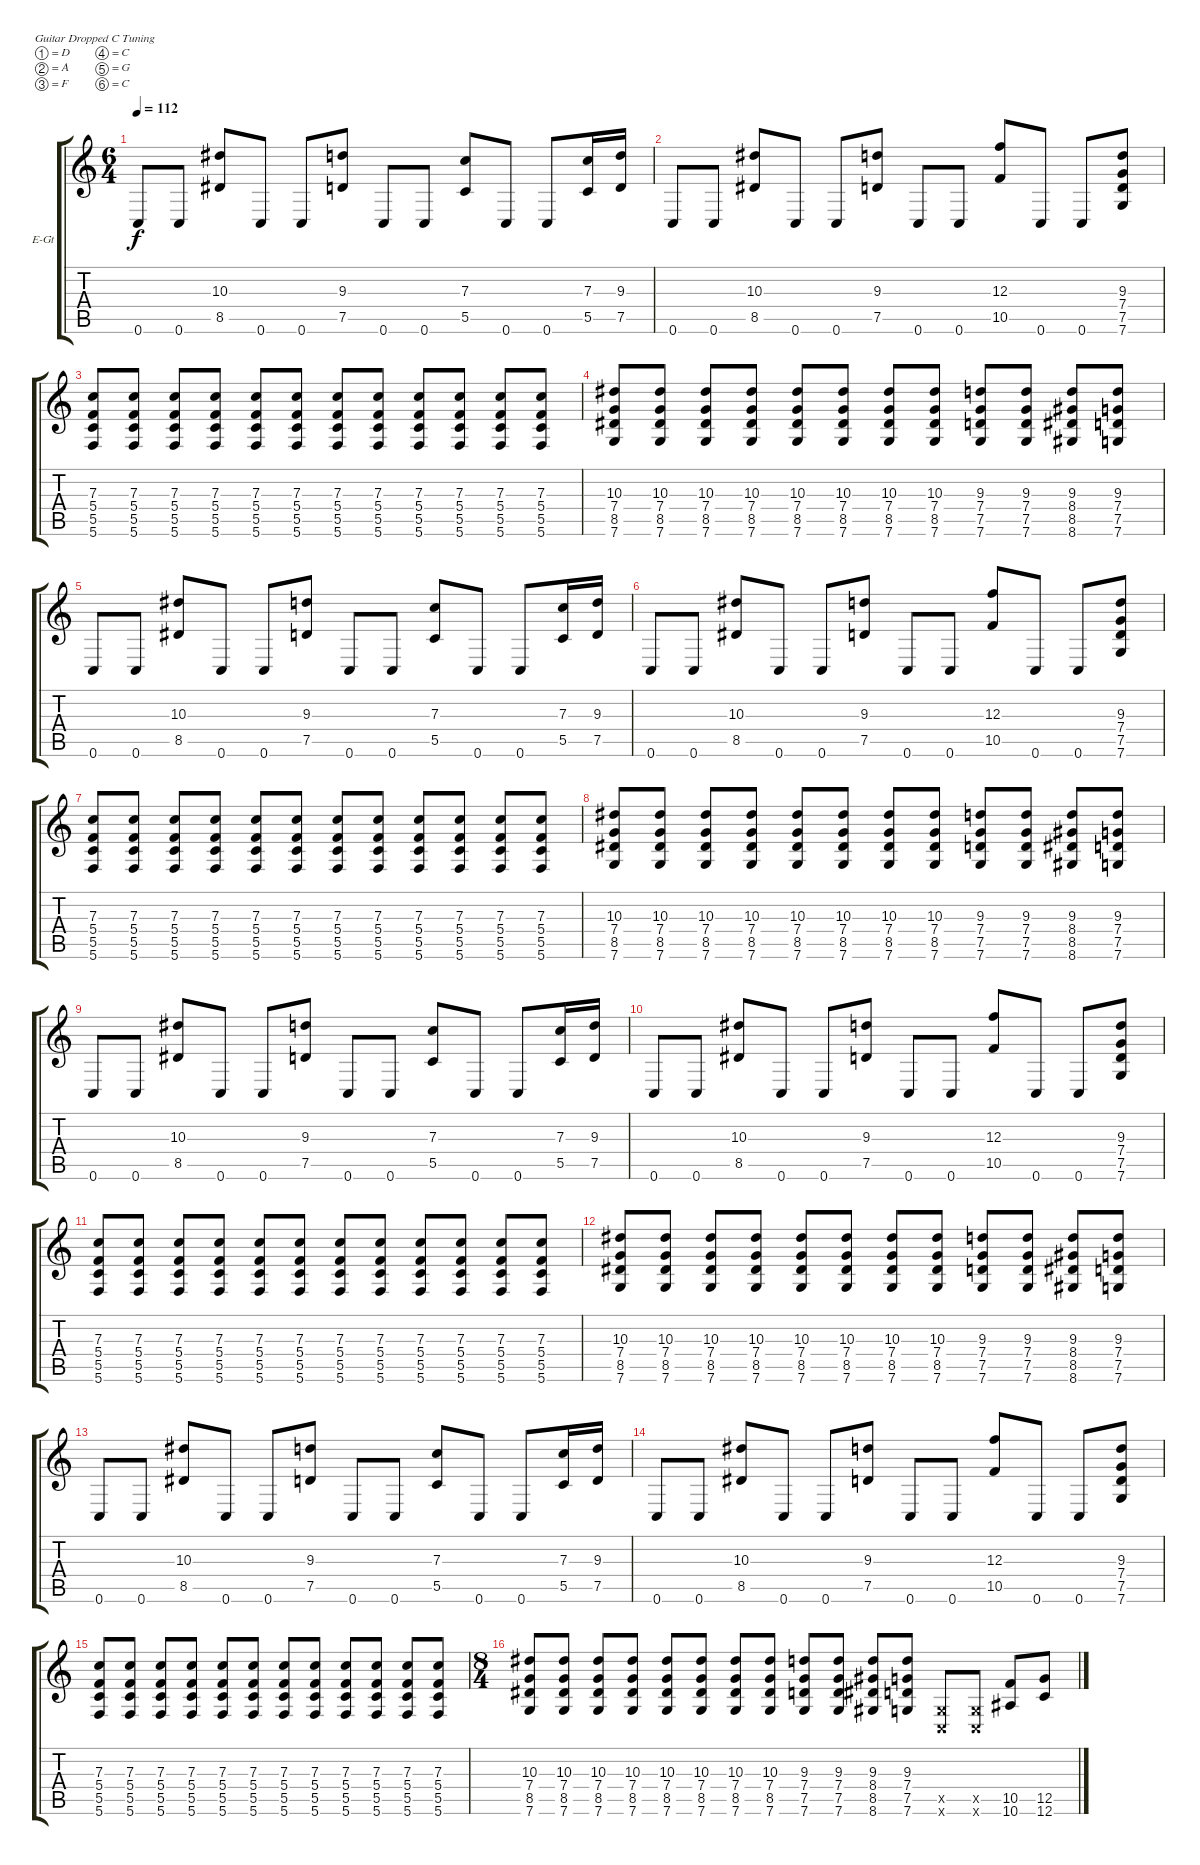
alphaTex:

\defaultSystemsLayout 4
\bracketExtendMode groupsimilarinstruments
\firstSystemTrackNameOrientation horizontal
\otherSystemsTrackNameOrientation horizontal
\track ("Adam - Lead" "E-Gt") {instrument distortionguitar}
\staff {score tabs}
\tuning (D4 A3 F3 C3 G2 C2)
\ts (6 4)
\tempo 112
\clef g2
\scale
0.333333
\ks c
0.6.8{dy f} 0.6.8 (8.5 10.3).8 0.6.8 0.6.8 (7.5 9.3).8 0.6.8 0.6.8 (5.5 7.3).8 0.6.8 0.6.8 (5.5 7.3).16 (7.5 9.3).16 |
\scale
0.333333 0.6.8 0.6.8 (8.5 10.3).8 0.6.8 0.6.8 (7.5 9.3).8 0.6.8 0.6.8 (10.5 12.3).8 0.6.8 0.6.8 (7.6 7.5 7.4 9.3).8 |
\scale
0.333333 (5.6 5.5 5.4 7.3).8 (5.6 5.5 5.4 7.3).8 (5.6 7.3 5.4 5.5).8 (5.6 7.3 5.4 5.5).8 (5.6 7.3 5.4 5.5).8 (5.6 7.3 5.4 5.5).8 (5.6 7.3 5.4 5.5).8 (5.6 7.3 5.4 5.5).8 (5.6 7.3 5.4 5.5).8 (5.6 7.3 5.4 5.5).8 (5.6 7.3 5.4 5.5).8 (5.6 7.3 5.4 5.5).8 |
\scale
0.333333 (7.6 8.5 7.4 10.3).8 (7.6 8.5 7.4 10.3).8 (7.6 8.5 7.4 10.3).8 (7.6 8.5 7.4 10.3).8 (7.6 8.5 7.4 10.3).8 (7.6 8.5 7.4 10.3).8 (7.6 8.5 7.4 10.3).8 (7.6 8.5 7.4 10.3).8 (7.6 7.5 7.4 9.3).8 (7.6 7.5 7.4 9.3).8 (8.6 8.5 8.4 9.3).8 (7.6 7.5 7.4 9.3).8 |
0.6.8 0.6.8 (8.5 10.3).8 0.6.8 0.6.8 (7.5 9.3).8 0.6.8 0.6.8 (5.5 7.3).8 0.6.8 0.6.8 (5.5 7.3).16 (7.5 9.3).16 |
0.6.8 0.6.8 (8.5 10.3).8 0.6.8 0.6.8 (7.5 9.3).8 0.6.8 0.6.8 (10.5 12.3).8 0.6.8 0.6.8 (7.6 7.5 7.4 9.3).8 |
(5.6 5.5 5.4 7.3).8 (5.6 5.5 5.4 7.3).8 (5.6 7.3 5.4 5.5).8 (5.6 7.3 5.4 5.5).8 (5.6 7.3 5.4 5.5).8 (5.6 7.3 5.4 5.5).8 (5.6 7.3 5.4 5.5).8 (5.6 7.3 5.4 5.5).8 (5.6 7.3 5.4 5.5).8 (5.6 7.3 5.4 5.5).8 (5.6 7.3 5.4 5.5).8 (5.6 7.3 5.4 5.5).8 |
(7.6 8.5 7.4 10.3).8 (7.6 8.5 7.4 10.3).8 (7.6 8.5 7.4 10.3).8 (7.6 8.5 7.4 10.3).8 (7.6 8.5 7.4 10.3).8 (7.6 8.5 7.4 10.3).8 (7.6 8.5 7.4 10.3).8 (7.6 8.5 7.4 10.3).8 (7.6 7.5 7.4 9.3).8 (7.6 7.5 7.4 9.3).8 (8.6 8.5 8.4 9.3).8 (7.6 7.5 7.4 9.3).8 |
0.6.8 0.6.8 (8.5 10.3).8 0.6.8 0.6.8 (7.5 9.3).8 0.6.8 0.6.8 (5.5 7.3).8 0.6.8 0.6.8 (5.5 7.3).16 (7.5 9.3).16 |
0.6.8 0.6.8 (8.5 10.3).8 0.6.8 0.6.8 (7.5 9.3).8 0.6.8 0.6.8 (10.5 12.3).8 0.6.8 0.6.8 (7.6 7.5 7.4 9.3).8 |
(5.6 5.5 5.4 7.3).8 (5.6 5.5 5.4 7.3).8 (5.6 7.3 5.4 5.5).8 (5.6 7.3 5.4 5.5).8 (5.6 7.3 5.4 5.5).8 (5.6 7.3 5.4 5.5).8 (5.6 7.3 5.4 5.5).8 (5.6 7.3 5.4 5.5).8 (5.6 7.3 5.4 5.5).8 (5.6 7.3 5.4 5.5).8 (5.6 7.3 5.4 5.5).8 (5.6 7.3 5.4 5.5).8 |
(7.6 8.5 7.4 10.3).8 (7.6 8.5 7.4 10.3).8 (7.6 8.5 7.4 10.3).8 (7.6 8.5 7.4 10.3).8 (7.6 8.5 7.4 10.3).8 (7.6 8.5 7.4 10.3).8 (7.6 8.5 7.4 10.3).8 (7.6 8.5 7.4 10.3).8 (7.6 7.5 7.4 9.3).8 (7.6 7.5 7.4 9.3).8 (8.6 8.5 8.4 9.3).8 (7.6 7.5 7.4 9.3).8 |
0.6.8 0.6.8 (8.5 10.3).8 0.6.8 0.6.8 (7.5 9.3).8 0.6.8 0.6.8 (5.5 7.3).8 0.6.8 0.6.8 (5.5 7.3).16 (7.5 9.3).16 |
0.6.8 0.6.8 (8.5 10.3).8 0.6.8 0.6.8 (7.5 9.3).8 0.6.8 0.6.8 (10.5 12.3).8 0.6.8 0.6.8 (7.6 7.5 7.4 9.3).8 |
(5.6 5.5 5.4 7.3).8 (5.6 5.5 5.4 7.3).8 (5.6 7.3 5.4 5.5).8 (5.6 7.3 5.4 5.5).8 (5.6 7.3 5.4 5.5).8 (5.6 7.3 5.4 5.5).8 (5.6 7.3 5.4 5.5).8 (5.6 7.3 5.4 5.5).8 (5.6 7.3 5.4 5.5).8 (5.6 7.3 5.4 5.5).8 (5.6 7.3 5.4 5.5).8 (5.6 7.3 5.4 5.5).8 |
\ts (8 4)
(7.6 8.5 7.4 10.3).8 (7.6 8.5 7.4 10.3).8 (7.6 8.5 7.4 10.3).8 (7.6 8.5 7.4 10.3).8 (7.6 8.5 7.4 10.3).8 (7.6 8.5 7.4 10.3).8 (7.6 8.5 7.4 10.3).8 (7.6 8.5 7.4 10.3).8 (7.6 7.5 7.4 9.3).8 (7.6 7.5 7.4 9.3).8 (8.6 8.5 8.4 9.3).8 (7.6 7.5 7.4 9.3).8 (0.6{x} 0.5{x}).8 (0.5{x} 0.6{x}).8 (10.6 10.5).8 (12.5 12.6).8
